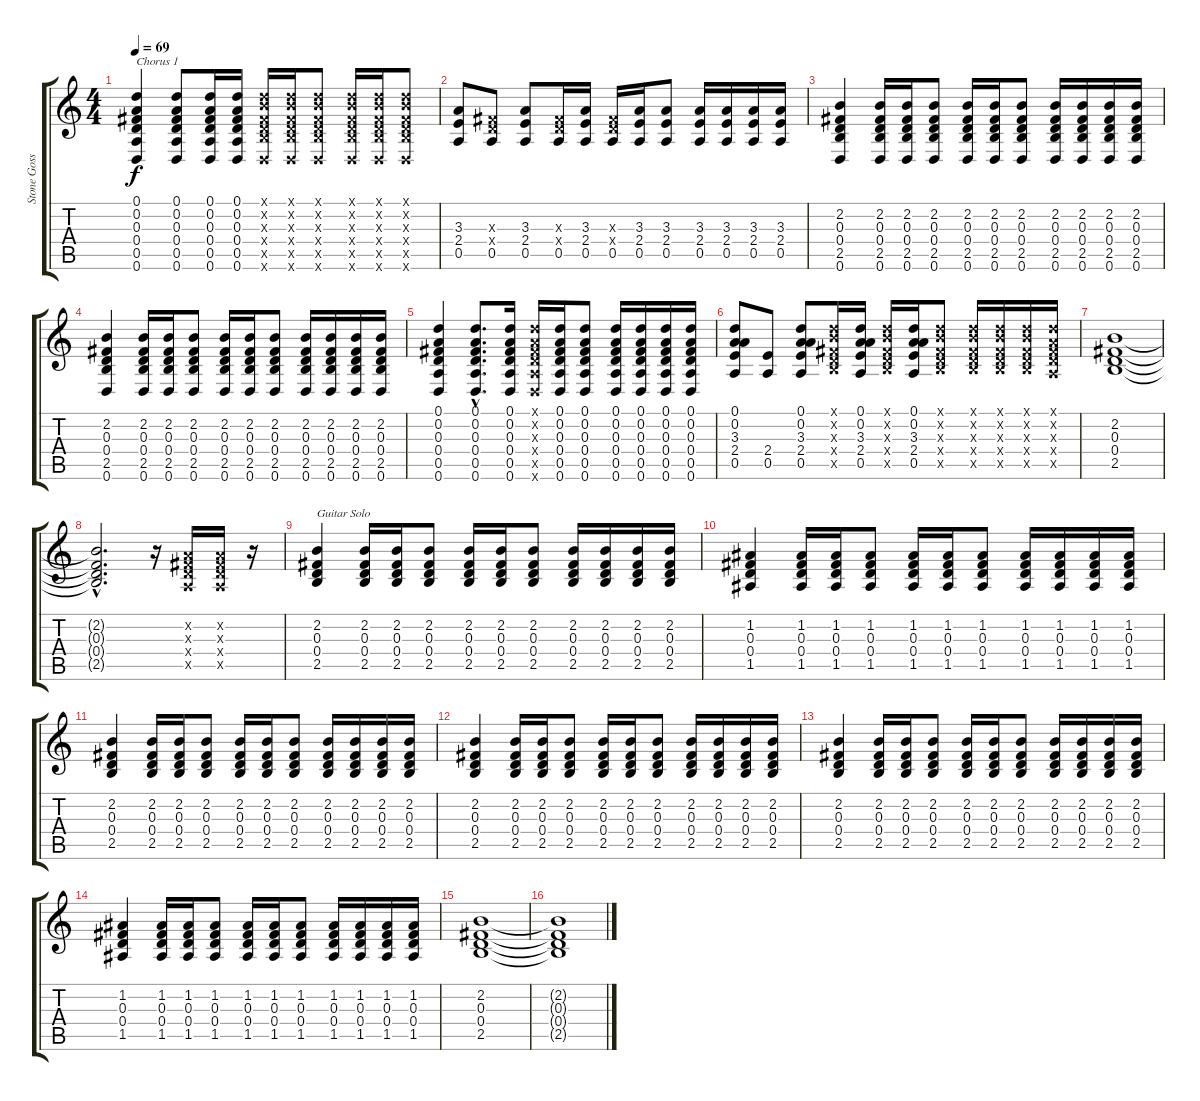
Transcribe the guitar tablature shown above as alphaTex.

\track ("Stone Gossard" "Stone Goss") {instrument acousticguitarsteel}
\staff {score tabs}
\tuning (D4 A3 Gb3 D3 A2 D2) {hide}
\ts (4 4)
\tempo 69
\clef g2
\ks c
(0.1 0.2 0.3 0.4 0.5 0.6).4{txt "Chorus 1" dy f} (0.1 0.2 0.3 0.4 0.5 0.6).8 (0.1 0.2 0.3 0.4 0.5 0.6).16 (0.1 0.2 0.3 0.4 0.5 0.6).16 (0.1{x} 2.2{x} 0.3{x} 0.4{x} 2.5{x} 0.6{x}).16 (0.1{x} 2.2{x} 0.3{x} 0.4{x} 2.5{x} 0.6{x}).16 (0.1{x} 2.2{x} 0.3{x} 0.4{x} 2.5{x} 0.6{x}).8 (0.1{x} 2.2{x} 0.3{x} 0.4{x} 2.5{x} 0.6{x}).16 (0.1{x} 2.2{x} 0.3{x} 0.4{x} 2.5{x} 0.6{x}).16 (0.1{x} 2.2{x} 0.3{x} 0.4{x} 2.5{x} 0.6{x}).8 |
(3.3 2.4 0.5).8 (0.3{x} 0.4{x} 0.5).8 (3.3 2.4 0.5).8 (0.3{x} 0.4{x} 0.5).16 (3.3 2.4 0.5).16 (0.3{x} 0.4{x} 0.5).16 (3.3 2.4 0.5).16 (3.3 2.4 0.5).8 (3.3 2.4 0.5).16 (3.3 2.4 0.5).16 (3.3 2.4 0.5).16 (3.3 2.4 0.5).16 |
(2.2 0.3 0.4 2.5 0.6).4 (2.2 0.3 0.4 2.5 0.6).16 (2.2 0.3 0.4 2.5 0.6).16 (2.2 0.3 0.4 2.5 0.6).8 (2.2 0.3 0.4 2.5 0.6).16 (2.2 0.3 0.4 2.5 0.6).16 (2.2 0.3 0.4 2.5 0.6).8 (2.2 0.3 0.4 2.5 0.6).16 (2.2 0.3 0.4 2.5 0.6).16 (2.2 0.3 0.4 2.5 0.6).16 (2.2 0.3 0.4 2.5 0.6).16 |
(2.2 0.3 0.4 2.5 0.6).4 (2.2 0.3 0.4 2.5 0.6).16 (2.2 0.3 0.4 2.5 0.6).16 (2.2 0.3 0.4 2.5 0.6).8 (2.2 0.3 0.4 2.5 0.6).16 (2.2 0.3 0.4 2.5 0.6).16 (2.2 0.3 0.4 2.5 0.6).8 (2.2 0.3 0.4 2.5 0.6).16 (2.2 0.3 0.4 2.5 0.6).16 (2.2 0.3 0.4 2.5 0.6).16 (2.2 0.3 0.4 2.5 0.6).16 |
(0.1 0.2 0.3 0.4 0.5 0.6).4 (0.1{hac} 0.2{hac} 0.3{hac} 0.4{hac} 0.5{hac} 0.6{hac}).8{d} (0.1 0.2 0.3 0.4 0.5 0.6).16 (0.1{x} 0.2{x} 0.3{x} 0.4{x} 0.5{x} 0.6{x}).16 (0.1 0.2 0.3 0.4 0.5 0.6).16 (0.1 0.2 0.3 0.4 0.5 0.6).8 (0.1 0.2 0.3 0.4 0.5 0.6).16 (0.1 0.2 0.3 0.4 0.5 0.6).16 (0.1 0.2 0.3 0.4 0.5 0.6).16 (0.1 0.2 0.3 0.4 0.5 0.6).16 |
(0.1 0.2 3.3 2.4 0.5).8 (2.4 0.5).8 (0.1 0.2 3.3 2.4 0.5).8 (0.1{x} 2.2{x} 0.3{x} 0.4{x} 2.5{x}).16 (0.1 0.2 3.3 2.4 0.5).16 (0.1{x} 2.2{x} 0.3{x} 0.4{x} 2.5{x}).16 (0.1 0.2 3.3 2.4 0.5).16 (0.1{x} 2.2{x} 0.3{x} 0.4{x} 2.5{x}).8 (0.1{x} 2.2{x} 0.3{x} 0.4{x} 2.5{x}).16 (0.1{x} 2.2{x} 0.3{x} 0.4{x} 2.5{x}).16 (0.1{x} 2.2{x} 0.3{x} 0.4{x} 2.5{x}).16 (0.1{x} 0.2{x} 0.3{x} 0.4{x} 0.5{x}).16 |
(2.2 0.3 0.4 2.5).1 |
(2.2{hac t} 0.3{hac t} 0.4{hac t} 2.5{hac t}).2{d} r.16 (0.2{x} 0.3{x} 0.4{x} 0.5{x}).16 (0.2{x} 0.3{x} 0.4{x} 0.5{x}).16 r.16 |
(2.2 0.3 0.4 2.5).4{txt "Guitar Solo"} (2.2 0.3 0.4 2.5).16 (2.2 0.3 0.4 2.5).16 (2.2 0.3 0.4 2.5).8 (2.2 0.3 0.4 2.5).16 (2.2 0.3 0.4 2.5).16 (2.2 0.3 0.4 2.5).8 (2.2 0.3 0.4 2.5).16 (2.2 0.3 0.4 2.5).16 (2.2 0.3 0.4 2.5).16 (2.2 0.3 0.4 2.5).16 |
(1.2 0.3 0.4 1.5).4 (1.2 0.3 0.4 1.5).16 (1.2 0.3 0.4 1.5).16 (1.2 0.3 0.4 1.5).8 (1.2 0.3 0.4 1.5).16 (1.2 0.3 0.4 1.5).16 (1.2 0.3 0.4 1.5).8 (1.2 0.3 0.4 1.5).16 (1.2 0.3 0.4 1.5).16 (1.2 0.3 0.4 1.5).16 (1.2 0.3 0.4 1.5).16 |
(2.2 0.3 0.4 2.5).4 (2.2 0.3 0.4 2.5).16 (2.2 0.3 0.4 2.5).16 (2.2 0.3 0.4 2.5).8 (2.2 0.3 0.4 2.5).16 (2.2 0.3 0.4 2.5).16 (2.2 0.3 0.4 2.5).8 (2.2 0.3 0.4 2.5).16 (2.2 0.3 0.4 2.5).16 (2.2 0.3 0.4 2.5).16 (2.2 0.3 0.4 2.5).16 |
(2.2 0.3 0.4 2.5).4 (2.2 0.3 0.4 2.5).16 (2.2 0.3 0.4 2.5).16 (2.2 0.3 0.4 2.5).8 (2.2 0.3 0.4 2.5).16 (2.2 0.3 0.4 2.5).16 (2.2 0.3 0.4 2.5).8 (2.2 0.3 0.4 2.5).16 (2.2 0.3 0.4 2.5).16 (2.2 0.3 0.4 2.5).16 (2.2 0.3 0.4 2.5).16 |
(2.2 0.3 0.4 2.5).4 (2.2 0.3 0.4 2.5).16 (2.2 0.3 0.4 2.5).16 (2.2 0.3 0.4 2.5).8 (2.2 0.3 0.4 2.5).16 (2.2 0.3 0.4 2.5).16 (2.2 0.3 0.4 2.5).8 (2.2 0.3 0.4 2.5).16 (2.2 0.3 0.4 2.5).16 (2.2 0.3 0.4 2.5).16 (2.2 0.3 0.4 2.5).16 |
(1.2 0.3 0.4 1.5).4 (1.2 0.3 0.4 1.5).16 (1.2 0.3 0.4 1.5).16 (1.2 0.3 0.4 1.5).8 (1.2 0.3 0.4 1.5).16 (1.2 0.3 0.4 1.5).16 (1.2 0.3 0.4 1.5).8 (1.2 0.3 0.4 1.5).16 (1.2 0.3 0.4 1.5).16 (1.2 0.3 0.4 1.5).16 (1.2 0.3 0.4 1.5).16 |
(2.2 0.3 0.4 2.5).1 |
(2.2{t} 0.3{t} 0.4{t} 2.5{t}).1
